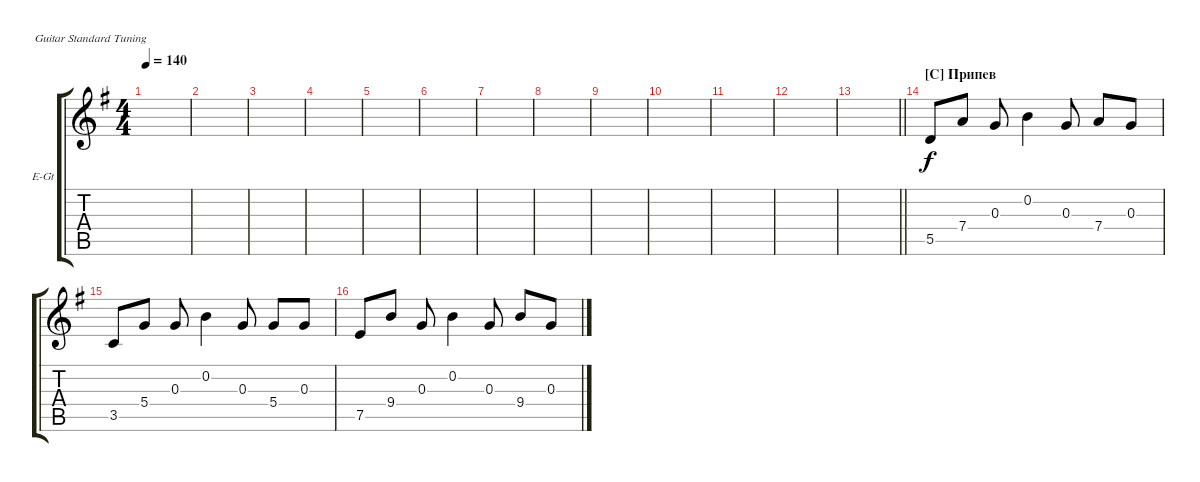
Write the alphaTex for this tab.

\defaultSystemsLayout 4
\bracketExtendMode groupsimilarinstruments
\firstSystemTrackNameOrientation horizontal
\otherSystemsTrackNameOrientation horizontal
\track ("ЧИСТАЯ-ЛЕВОЕ-УХО" "E-Gt") {instrument electricguitarclean}
\staff {score tabs}
\tuning (E4 B3 G3 D3 A2 E2)
\ts (4 4)
\tempo 140
\clef g2
\scale
0.333333
\ks eminor
|
\scale
0.333333 |
\scale
0.333333 |
\scale
0.333333 |
\scale
0.333333 |
\scale
0.333333 |
\scale
0.333333 |
\scale
0.333333 |
\scale
0.333333 |
\scale
0.333333 |
\scale
0.333333 |
\scale
0.333333 |
\scale
0.333333
\barLineRight lightlight
|
\section ("C" "Припев")
\scale
0.333333 5.5.8 7.4.8 0.3.8 0.2.4 0.3.8 7.4.8 0.3.8 |
\scale
0.333333 3.5.8 5.4.8 0.3.8 0.2.4 0.3.8 5.4.8 0.3.8 |
\scale
0.333333 7.5.8 9.4.8 0.3.8 0.2.4 0.3.8 9.4.8 0.3.8
